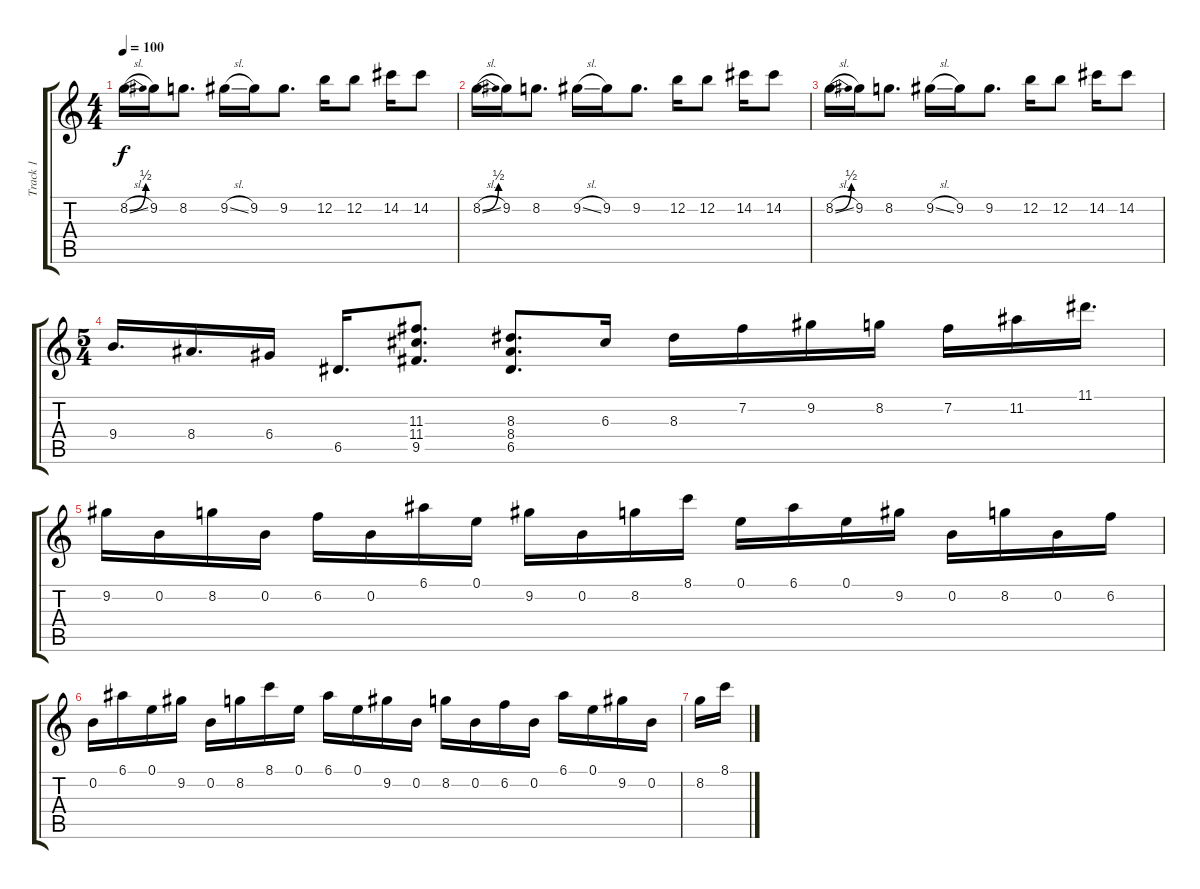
\track ("Track 1" "Track 1") {instrument overdrivenguitar}
\staff {score tabs}
\tuning (E4 B3 G3 D3 A2 D2) {hide}
\ts (4 4)
\tempo 100
\clef g2
\ks c
8.2{be (bend 0 0 60 2) sl}.16{dy f} 9.2.16 8.2.8{d} 9.2{sl}.16 9.2.16 9.2.8{d} 12.2.16 12.2.8 14.2.16 14.2.8 |
8.2{be (bend 0 0 60 2) sl}.16 9.2.16 8.2.8{d} 9.2{sl}.16 9.2.16 9.2.8{d} 12.2.16 12.2.8 14.2.16 14.2.8 |
8.2{be (bend 0 0 60 2) sl}.16 9.2.16 8.2.8{d} 9.2{sl}.16 9.2.16 9.2.8{d} 12.2.16 12.2.8 14.2.16 14.2.8 |
\ts (5 4)
9.4.16{d} 8.4.16{d} 6.4.16 6.5.16{d} (11.3 11.4 9.5).8{d} (8.3 8.4 6.5).8{d} 6.3.16 8.3.16 7.2.16 9.2.16 8.2.16 7.2.16 11.2.16 11.1.16{d} |
9.2.16 0.2.16 8.2.16 0.2.16 6.2.16 0.2.16 6.1.16 0.1.16 9.2.16 0.2.16 8.2.16 8.1.16 0.1.16 6.1.16 0.1.16 9.2.16 0.2.16 8.2.16 0.2.16 6.2.16 |
0.2.16 6.1.16 0.1.16 9.2.16 0.2.16 8.2.16 8.1.16 0.1.16 6.1.16 0.1.16 9.2.16 0.2.16 8.2.16 0.2.16 6.2.16 0.2.16 6.1.16 0.1.16 9.2.16 0.2.16 |
8.2.16 8.1.16
